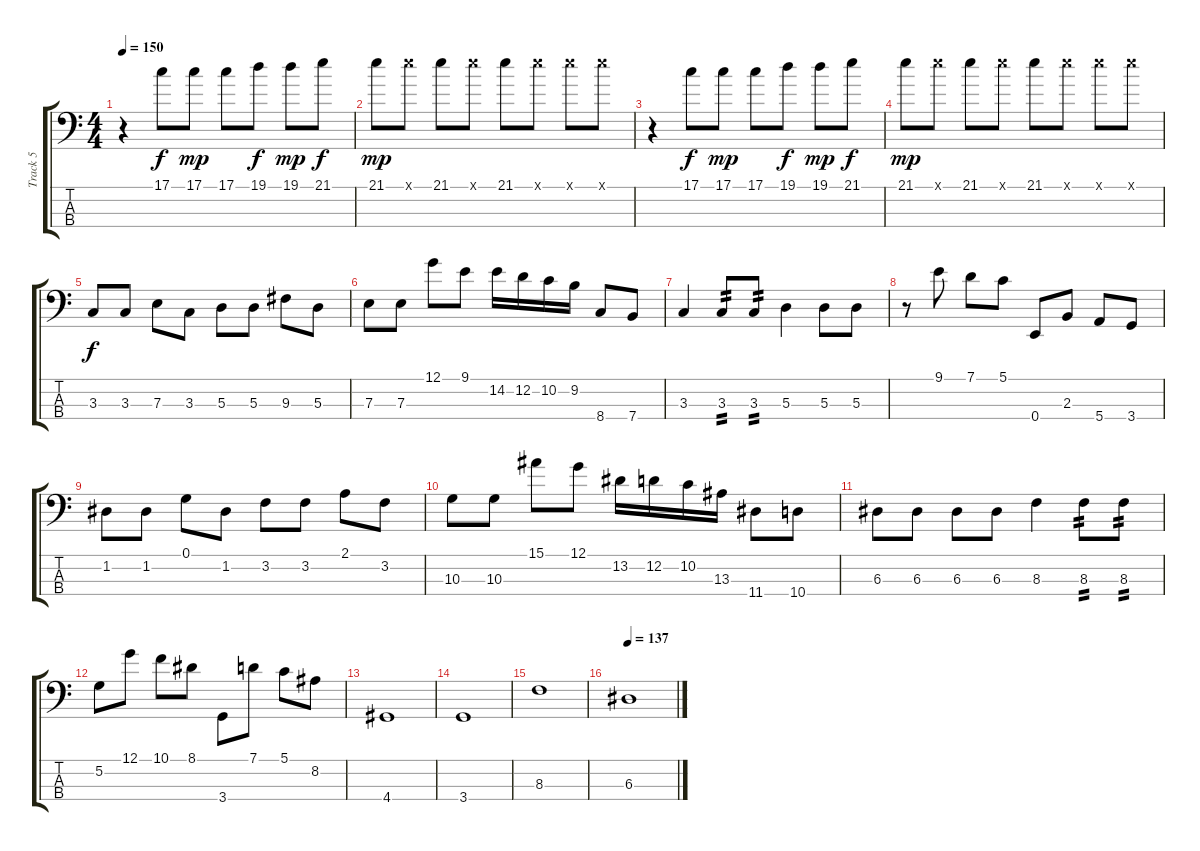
\track ("Track 5" "Track 5") {instrument electricbassfinger}
\staff {score tabs}
\tuning (G2 D2 A1 E1) {hide}
\ts (4 4)
\tempo 150
\clef f4
\ks c
r.4{dy mp} 17.1.8{dy f balance 3 instrument slapbass1} 17.1.8{dy mp balance 12} 17.1.8 19.1.8{dy f} 19.1.8{dy mp} 21.1.8{dy f} |
21.1.8{dy mp balance 8} 21.1{x}.8 21.1.8 21.1{x}.8 21.1.8 21.1{x}.8 21.1{x}.8 21.1{x}.8 |
r.4 17.1.8{dy f balance 3 instrument slapbass1} 17.1.8{dy mp balance 12} 17.1.8 19.1.8{dy f} 19.1.8{dy mp} 21.1.8{dy f} |
21.1.8{dy mp balance 8} 21.1{x}.8 21.1.8 21.1{x}.8 21.1.8 21.1{x}.8 21.1{x}.8 21.1{x}.8 |
3.3.8{dy f instrument electricbassfinger} 3.3.8 7.3.8 3.3.8 5.3.8 5.3.8 9.3.8 5.3.8 |
7.3.8 7.3.8 12.1.8 9.1.8 14.2.16 12.2.16 10.2.16 9.2.16 8.4.8 7.4.8 |
3.3.4 3.3.8{tp 2} 3.3.8{tp 2} 5.3.4 5.3.8 5.3.8 |
r.8 9.1.8 7.1.8 5.1.8 0.4.8 2.3.8 5.4.8 3.4.8 |
1.2.8 1.2.8 0.1.8 1.2.8 3.2.8 3.2.8 2.1.8 3.2.8 |
10.3.8 10.3.8 15.1.8 12.1.8 13.2.16 12.2.16 10.2.16 13.3.16 11.4.8 10.4.8 |
6.3.8 6.3.8 6.3.8 6.3.8 8.3.4 8.3.8{tp 2} 8.3.8{tp 2} |
5.2.8 12.1.8 10.1.8 8.1.8 3.4.8 7.1.8 5.1.8 8.2.8 |
4.4.1 |
3.4.1 |
8.3.1 |
\tempo 137
6.3.1
